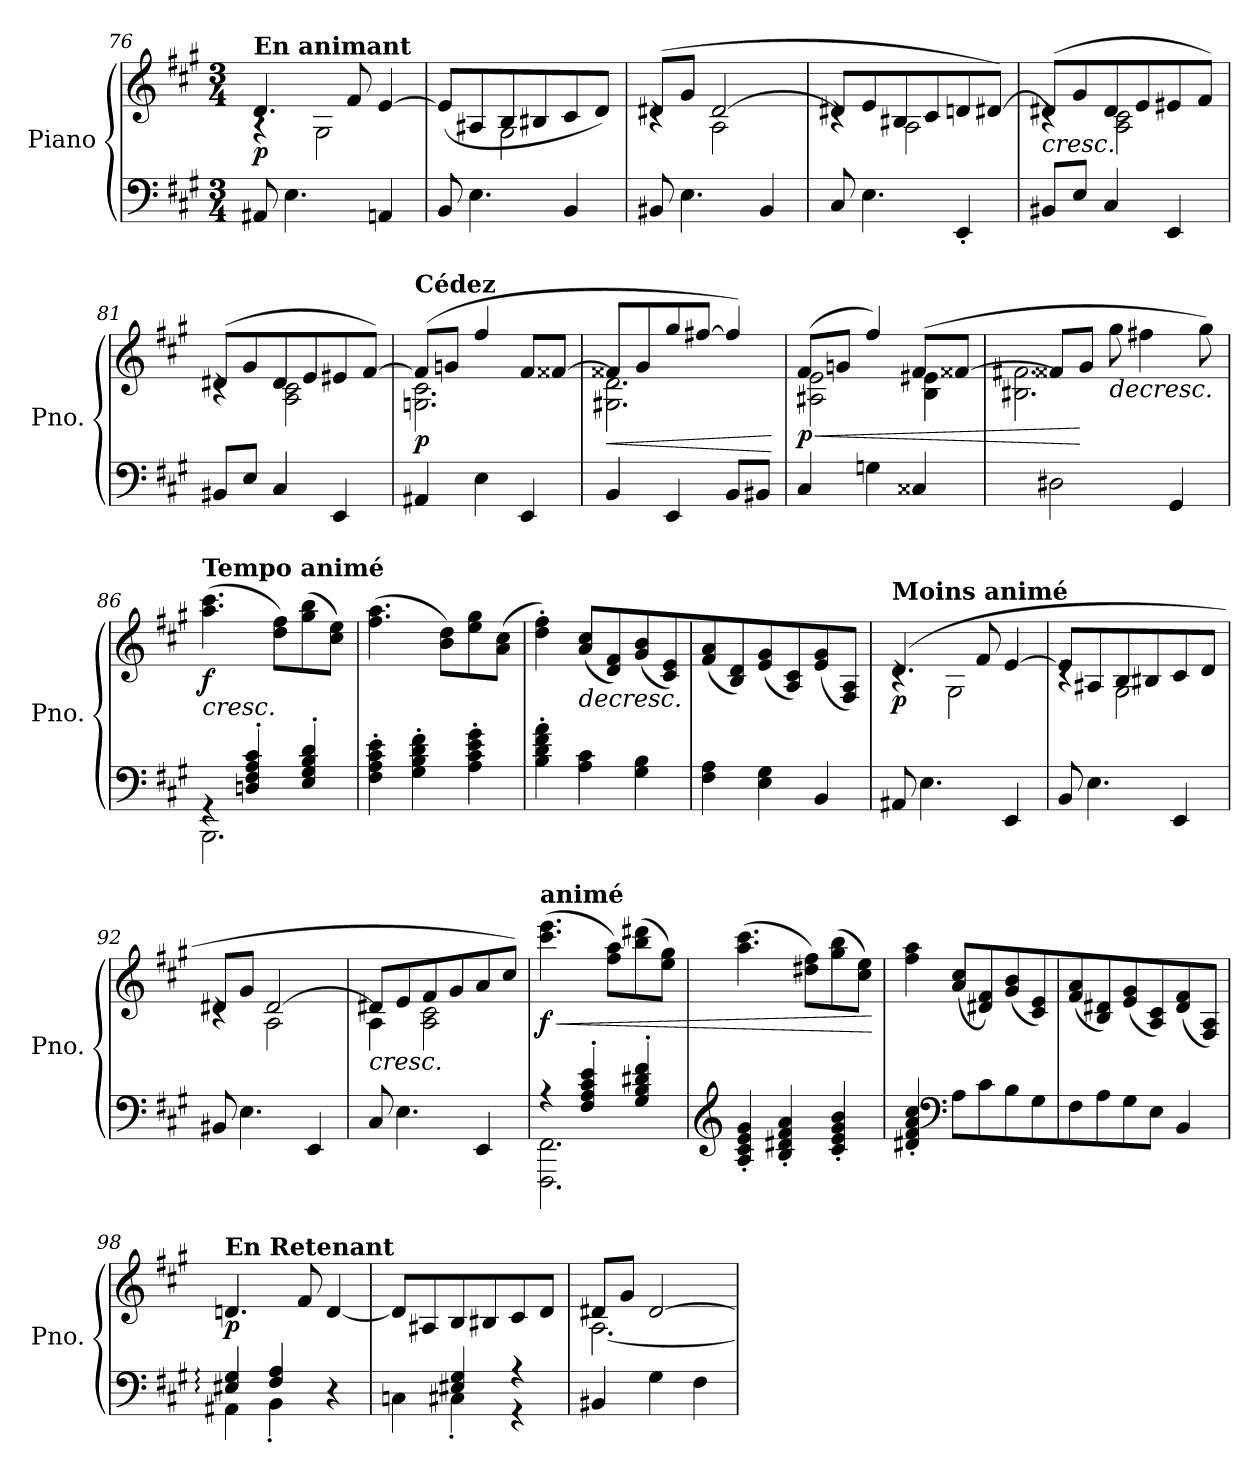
**kern	**kern	**dynam
*part1	*part1	*part1
*staff2	*staff1	*staff1/2
*I"Piano	*	*
*I'Pno.	*	*
*clefF4	*clefG2	*
*k[f#c#g#]	*k[f#c#g#]	*
*M3/4	*M3/4	*
=76	=76	=76
*	*^	*
!	!LO:TX:a:B:t=En animant	!	!
!	!	!	!LO:DY:b
8AA#X/	4.d/	4rA	p
4.E\	.	.	.
.	.	2G#\	.
.	8f#/	.	.
4AAn/	[4e/	.	.
!!LO:LB:g=z	!!
=77	=77	=77	=77
8BB/	(>8e/L]	4ryy	.
4.E\	8A#X/	.	.
.	8B/	2G#\	.
.	8B#X/	.	.
4BB/	8c#/	.	.
.	8d/J)	.	.
=78	=78	=78	=78
8BB#X/	(>8d#X/L	4rc	.
4.E\	8g#/J	.	.
.	[2d#/	2A\	.
4BB#/	.	.	.
=79	=79	=79	=79
8C#/	8d#X/L]	4rc	.
4.E\	8e/	.	.
.	8B#X/	2A\	.
.	8c#/	.	.
4EE'/	8dn/	.	.
.	[8d#X/J)	.	.
=80	=80	=80	=80
!	!	!	!LO:HP:b
8BB#X/L	(>8d#X/L]	4rc	<
8E/J	8g#/	.	.
4C#/	8d#/	2A\ 2c#\	.
.	8e/	.	.
4EE/	8e#X/	.	.
.	8f#/J)	.	.
=81	=81	=81	=81
8BB#X/L	(>8d#X/L	4rc	.
8E/J	8g#/	.	.
4C#/	8d#/	2A\ 2c#\	.
.	8e/	.	.
4EE/	8e#X/	.	.
.	[8f#/J)	.	.
!!LO:LB:g=z	!!
=82	=82	=82	=82
!	!LO:TX:a:B:t=Cédez	!	!
!	!	!	!LO:DY:b
4AA#X/	(>8f#/L]	2.Gn\ 2.c#\	p
.	8gn/J	.	.
4E\	4ff#/	.	.
4EE/	8f#/L	.	.
.	[8f##X/J	.	.
=83	=83	=83	=83
!	!	!	!LO:HP:b
4BB/	8f##X/L]	2.G#X\ 2.d\	<
.	8g#/	.	.
4EE/	8gg#/	.	.
.	[8ff#X/J	.	.
8BB/L	4ff#/])	.	.
8BB#X/J	.	.	.
*	*v	*v	*
.	.	[
=84	=84	=84
!	!LO:TX:a:B:t=Cédez encore plus	!
!	!	!LO:HP:b
*	*^	*
!	!	!	!LO:DY:n=1:b
4C#/	(>8f#/L	2A#X\ 2e\	< p
.	8gn/J	.	.
4Gn\	4ff#/)	.	.
4C##X/	(>8f#/L	4B\ 4e#X\	.
.	[8f##X/J	.	.
=85	=85	=85	=85
2D#X\	8f##X/L]	2.B#X\ 2.f#X\	.
.	8g#/J	.	[
!	!	!	!LO:HP:b
.	8gg#\	.	>
.	4ff#X\	.	.
4GG#/	.	.	.
.	8gg#\)	.	.
*	*v	*v	*
.	.	[
=86	=86	=86
*^	*	*
!	!	!LO:TX:a:B:t=Tempo animé	!
!	!	!	!LO:HP:b
!	!	!	!LO:DY:n=1:b
4rGG	2.BBB\	(>4.aa\ 4.ccc#\	< f
4Dn/' 4F#/' 4A/' 4c#/'	.	.	.
.	.	8dd\ 8ff#\L)	.
4E/' 4G#/' 4B/' 4d/'	.	(>8gg#\ 8bb\	.
.	.	8cc#\ 8ee\J)	.
*v	*v	*	*
!!LO:LB:g=z
=87	=87	=87
4F#\' 4A\' 4c#\' 4e\'	(>4.ff#\ 4.aa\	.
4G#\' 4B\' 4d\' 4f#\'	.	.
.	8b\ 8dd\L)	.
4A\' 4c#\' 4e\' 4g#\'	8ee\ 8gg#\	.
.	(>8a\ 8cc#\J	.
.	.	]
=88	=88	=88
4B\' 4d\' 4f#\' 4a\'	4dd\' 4ff#\')	.
!	!	!LO:HP:b
4A\ 4c#\	(<8a/ 8cc#/L	>
.	8d/ 8f#/)	.
4G#\ 4B\	(<8g#/ 8b/	.
.	8c#/ 8e/)	.
=89	=89	=89
4F#\ 4A\	(<8f#/ 8a/	.
.	8B/ 8d/)	.
4E\ 4G#\	(<8e/ 8g#/	.
.	8A/ 8c#/)	.
4BB/	(<8e/ 8g#/	.
.	8F#/ 8A/J)	.
.	.	[
=90	=90	=90
*	*^	*
!	!LO:TX:a:B:t=Moins animé	!	!
!	!	!	!LO:DY:b
8AA#X/	(>4.d/	4rc	p
4.E\	.	.	.
.	.	2G#\	.
.	8f#/	.	.
4EE/	[4e/	.	.
=91	=91	=91	=91
8BB/	8e/L]	4rc	.
4.E\	8A#X/	.	.
.	8B/	2G#\	.
.	8B#X/	.	.
4EE/	8c#/	.	.
.	8d/J	.	.
=92	=92	=92	=92
8BB#X/	8d#X/L	4rc	.
4.E\	8g#/J	.	.
.	[2d#/	2A\	.
4EE/	.	.	.
!!LO:LB:g=z	!!
=93	=93	=93	=93
!	!	!	!LO:HP:b
8C#/	8d#X/L]	4A\	<
4.E\	8e/	.	.
.	8f#/	2A\ 2c#\	.
.	8g#/	.	.
4EE/	8a/	.	.
.	8cc#/J)	.	.
*	*v	*v	*
.	.	]
=94	=94	=94
*^	*	*
!	!	!LO:TX:a:B:t=animé	!
!	!	!	!LO:HP:b
!	!	!	!LO:DY:n=1:b
4r	2.FFF#\ 2.FF#\	(>4.ccc#\ 4.eee\	< f
4F#/' 4A/' 4c#/' 4e/'	.	.	.
.	.	8ff#\ 8aa\L)	.
4G#/' 4B/' 4d#X/' 4f#/'	.	(>8bb\ 8ddd#X\	.
.	.	8ee\ 8gg#\J)	.
*v	*v	*	*
=95	=95	=95
*clefG2	*	*
4A/' 4c#/' 4e/' 4g#/'	(>4.aa\ 4.ccc#\	.
4B/' 4d#X/' 4f#/' 4a/'	.	.
.	8dd#X\ 8ff#\L)	.
4c#/' 4e/' 4g#/' 4b/'	(>8gg#\ 8bb\	.
.	8cc#\ 8ee\J)	.
.	.	[
=96	=96	=96
4d#X/' 4f#/' 4a/' 4cc#/'	4ff#\ 4aa\	.
*clefF4	*	*
8A\L	(<8a/ 8cc#/L	.
8c#\	8d#X/ 8f#/)	.
8B\	(<8g#/ 8b/	.
8G#\	8c#/ 8e/)	.
=97	=97	=97
8F#\	(<8f#/ 8a/	.
8A\	8B/ 8d#X/)	.
8G#\	(<8e/ 8g#/	.
8E\J	8A/ 8c#/)	.
4BB/	(<8d#/ 8f#/	.
.	8F#/ 8A/J)	.
.	.	[
!!LO:PB:g=z
=98	=98	=98
*^	*	*
!	!	!LO:TX:a:B:t=En Retenant	!
!	!	!	!LO:DY:b
4E#X/: 4G#/:	4AA#X\	4.dn/	p
4F#/ 4A/	4BB'\	.	.
.	.	8f#/	.
4r	4ryy	[4d/	.
=99	=99	=99	=99
4Cn\	4ryy	8d/L]	.
.	.	8A#X/	.
4E#X/ 4G#/	4C#X'\	8B:/	.
.	.	8B#X/	.
4r	4r	8c#/	.
.	.	8d/J	.
*v	*v	*	*
=100	=100	=100
*	*^	*
4BB#X/	8d#X/L	[2.A\	.
.	8g#/J	.	.
4G#\	[2d#/	.	.
4F#\	.	.	.
*	*v	*v	*
=	=	=
*-	*-	*-
